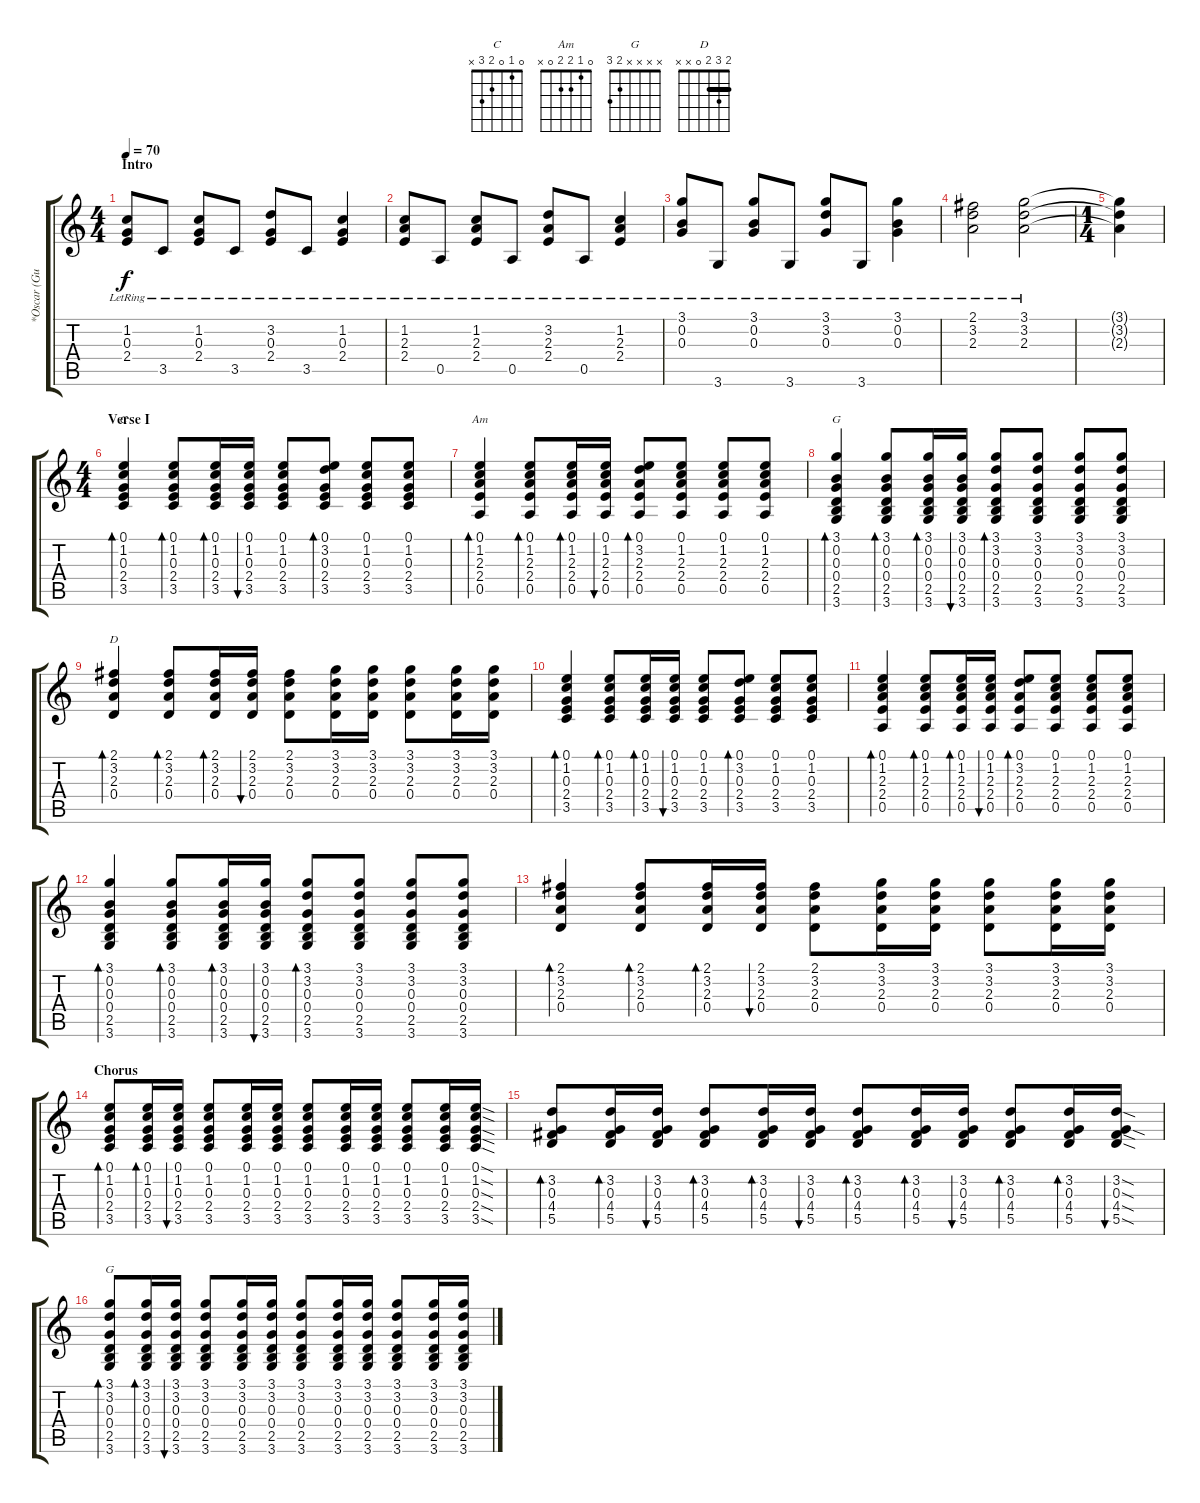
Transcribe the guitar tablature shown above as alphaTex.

\track ("*Oscar (Guitar II)" "*Oscar (Gu") {instrument electricguitarjazz}
\staff {score tabs}
\tuning (E4 B3 G3 D3 A2 E2) {hide}
\chord ("C" 0 1 0 2 3 x)
\chord ("Am" 0 1 2 2 0 x)
\chord ("G" 3 0 0 0 2 3)
\chord ("D" 2 3 2 0 x x) {barre 2}
\chord ("G" x x x x 2 3)
\ts (4 4)
\section ("" "Intro")
\tempo 70
\clef g2
\ks c
(1.2{lr} 0.3{lr} 2.4{lr}).8{dy f instrument brightacousticpiano} 3.5{lr}.8 (1.2{lr} 0.3{lr} 2.4{lr}).8 3.5{lr}.8 (3.2{lr} 0.3{lr} 2.4{lr}).8 3.5{lr}.8 (1.2{lr} 0.3{lr} 2.4{lr}).4 |
(1.2{lr} 2.3{lr} 2.4{lr}).8 0.5{lr}.8 (1.2{lr} 2.3{lr} 2.4{lr}).8 0.5{lr}.8 (3.2{lr} 2.3{lr} 2.4{lr}).8 0.5{lr}.8 (1.2{lr} 2.3{lr} 2.4{lr}).4 |
(3.1{lr} 0.2{lr} 0.3{lr}).8 3.6{lr}.8 (3.1{lr} 0.2{lr} 0.3{lr}).8 3.6{lr}.8 (3.1{lr} 3.2{lr} 0.3{lr}).8 3.6{lr}.8 (3.1{lr} 0.2{lr} 0.3{lr}).4 |
(2.1{lr} 3.2{lr} 2.3{lr}).2 (3.1{lr} 3.2{lr} 2.3{lr}).2 |
\ts (1 4)
(3.1{t} 3.2{t} 2.3{t}).4 |
\ts (4 4)
\section ("" "Verse I")
(0.1 1.2 0.3 2.4 3.5).4{bd 120 ch "C" instrument electricguitarjazz} (0.1 1.2 0.3 2.4 3.5).8{bd 60} (0.1 1.2 0.3 2.4 3.5).16{bd 30} (0.1 1.2 0.3 2.4 3.5).16{bu 30} (0.1 1.2 0.3 2.4 3.5).8 (0.1 3.2 0.3 2.4 3.5).8{bd 60} (0.1 1.2 0.3 2.4 3.5).8 (0.1 1.2 0.3 2.4 3.5).8 |
(0.1 1.2 2.3 2.4 0.5).4{bd 120 ch "Am"} (0.1 1.2 2.3 2.4 0.5).8{bd 60} (0.1 1.2 2.3 2.4 0.5).16{bd 30} (0.1 1.2 2.3 2.4 0.5).16{bu 30} (0.1 3.2 2.3 2.4 0.5).8{bd 60} (0.1 1.2 2.3 2.4 0.5).8 (0.1 1.2 2.3 2.4 0.5).8 (0.1 1.2 2.3 2.4 0.5).8 |
(3.1 0.2 0.3 0.4 2.5 3.6).4{bd 60 ch "G"} (3.1 0.2 0.3 0.4 2.5 3.6).8{bd 60} (3.1 0.2 0.3 0.4 2.5 3.6).16{bd 30} (3.1 0.2 0.3 0.4 2.5 3.6).16{bu 30} (3.1 3.2 0.3 0.4 2.5 3.6).8{bd 60} (3.1 3.2 0.3 0.4 2.5 3.6).8 (3.1 3.2 0.3 0.4 2.5 3.6).8 (3.1 3.2 0.3 0.4 2.5 3.6).8 |
(2.1 3.2 2.3 0.4).4{bd 60 ch "D"} (2.1 3.2 2.3 0.4).8{bd 60} (2.1 3.2 2.3 0.4).16{bd 60} (2.1 3.2 2.3 0.4).16{bu 60} (2.1 3.2 2.3 0.4).8 (3.1 3.2 2.3 0.4).16 (3.1 3.2 2.3 0.4).16 (3.1 3.2 2.3 0.4).8 (3.1 3.2 2.3 0.4).16 (3.1 3.2 2.3 0.4).16 |
(0.1 1.2 0.3 2.4 3.5).4{bd 120 instrument electricguitarjazz} (0.1 1.2 0.3 2.4 3.5).8{bd 60} (0.1 1.2 0.3 2.4 3.5).16{bd 30} (0.1 1.2 0.3 2.4 3.5).16{bu 30} (0.1 1.2 0.3 2.4 3.5).8 (0.1 3.2 0.3 2.4 3.5).8{bd 60} (0.1 1.2 0.3 2.4 3.5).8 (0.1 1.2 0.3 2.4 3.5).8 |
(0.1 1.2 2.3 2.4 0.5).4{bd 120} (0.1 1.2 2.3 2.4 0.5).8{bd 60} (0.1 1.2 2.3 2.4 0.5).16{bd 30} (0.1 1.2 2.3 2.4 0.5).16{bu 30} (0.1 3.2 2.3 2.4 0.5).8{bd 60} (0.1 1.2 2.3 2.4 0.5).8 (0.1 1.2 2.3 2.4 0.5).8 (0.1 1.2 2.3 2.4 0.5).8 |
(3.1 0.2 0.3 0.4 2.5 3.6).4{bd 60} (3.1 0.2 0.3 0.4 2.5 3.6).8{bd 60} (3.1 0.2 0.3 0.4 2.5 3.6).16{bd 30} (3.1 0.2 0.3 0.4 2.5 3.6).16{bu 30} (3.1 3.2 0.3 0.4 2.5 3.6).8{bd 60} (3.1 3.2 0.3 0.4 2.5 3.6).8 (3.1 3.2 0.3 0.4 2.5 3.6).8 (3.1 3.2 0.3 0.4 2.5 3.6).8 |
(2.1 3.2 2.3 0.4).4{bd 60} (2.1 3.2 2.3 0.4).8{bd 60} (2.1 3.2 2.3 0.4).16{bd 60} (2.1 3.2 2.3 0.4).16{bu 60} (2.1 3.2 2.3 0.4).8 (3.1 3.2 2.3 0.4).16 (3.1 3.2 2.3 0.4).16 (3.1 3.2 2.3 0.4).8 (3.1 3.2 2.3 0.4).16 (3.1 3.2 2.3 0.4).16 |
\section ("" "Chorus")
(0.1 1.2 0.3 2.4 3.5).8{bd 60} (0.1 1.2 0.3 2.4 3.5).16{bd 30} (0.1 1.2 0.3 2.4 3.5).16{bu 30} (0.1 1.2 0.3 2.4 3.5).8 (0.1 1.2 0.3 2.4 3.5).16 (0.1 1.2 0.3 2.4 3.5).16 (0.1 1.2 0.3 2.4 3.5).8 (0.1 1.2 0.3 2.4 3.5).16 (0.1 1.2 0.3 2.4 3.5).16 (0.1 1.2 0.3 2.4 3.5).8 (0.1 1.2 0.3 2.4 3.5).16 (0.1{sod} 1.2{sod} 0.3{sod} 2.4{sod} 3.5{sod}).16 |
(3.2 0.3 4.4 5.5).8{bd 30} (3.2 0.3 4.4 5.5).16{bd 30} (3.2 0.3 4.4 5.5).16{bu 30} (3.2 0.3 4.4 5.5).8{bd 30} (3.2 0.3 4.4 5.5).16{bd 30} (3.2 0.3 4.4 5.5).16{bu 30} (3.2 0.3 4.4 5.5).8{bd 30} (3.2 0.3 4.4 5.5).16{bd 30} (3.2 0.3 4.4 5.5).16{bu 30} (3.2 0.3 4.4 5.5).8{bd 30} (3.2 0.3 4.4 5.5).16{bd 30} (3.2{sod} 0.3{sod} 4.4{sod} 5.5{sod}).16{bu 30} |
(3.1 3.2 0.3 0.4 2.5 3.6).8{bd 60 ch "G"} (3.1 3.2 0.3 0.4 2.5 3.6).16{bd 30} (3.1 3.2 0.3 0.4 2.5 3.6).16{bu 30} (3.1 3.2 0.3 0.4 2.5 3.6).8 (3.1 3.2 0.3 0.4 2.5 3.6).16 (3.1 3.2 0.3 0.4 2.5 3.6).16 (3.1 3.2 0.3 0.4 2.5 3.6).8 (3.1 3.2 0.3 0.4 2.5 3.6).16 (3.1 3.2 0.3 0.4 2.5 3.6).16 (3.1 3.2 0.3 0.4 2.5 3.6).8 (3.1 3.2 0.3 0.4 2.5 3.6).16 (3.1 3.2 0.3 0.4 2.5 3.6).16
